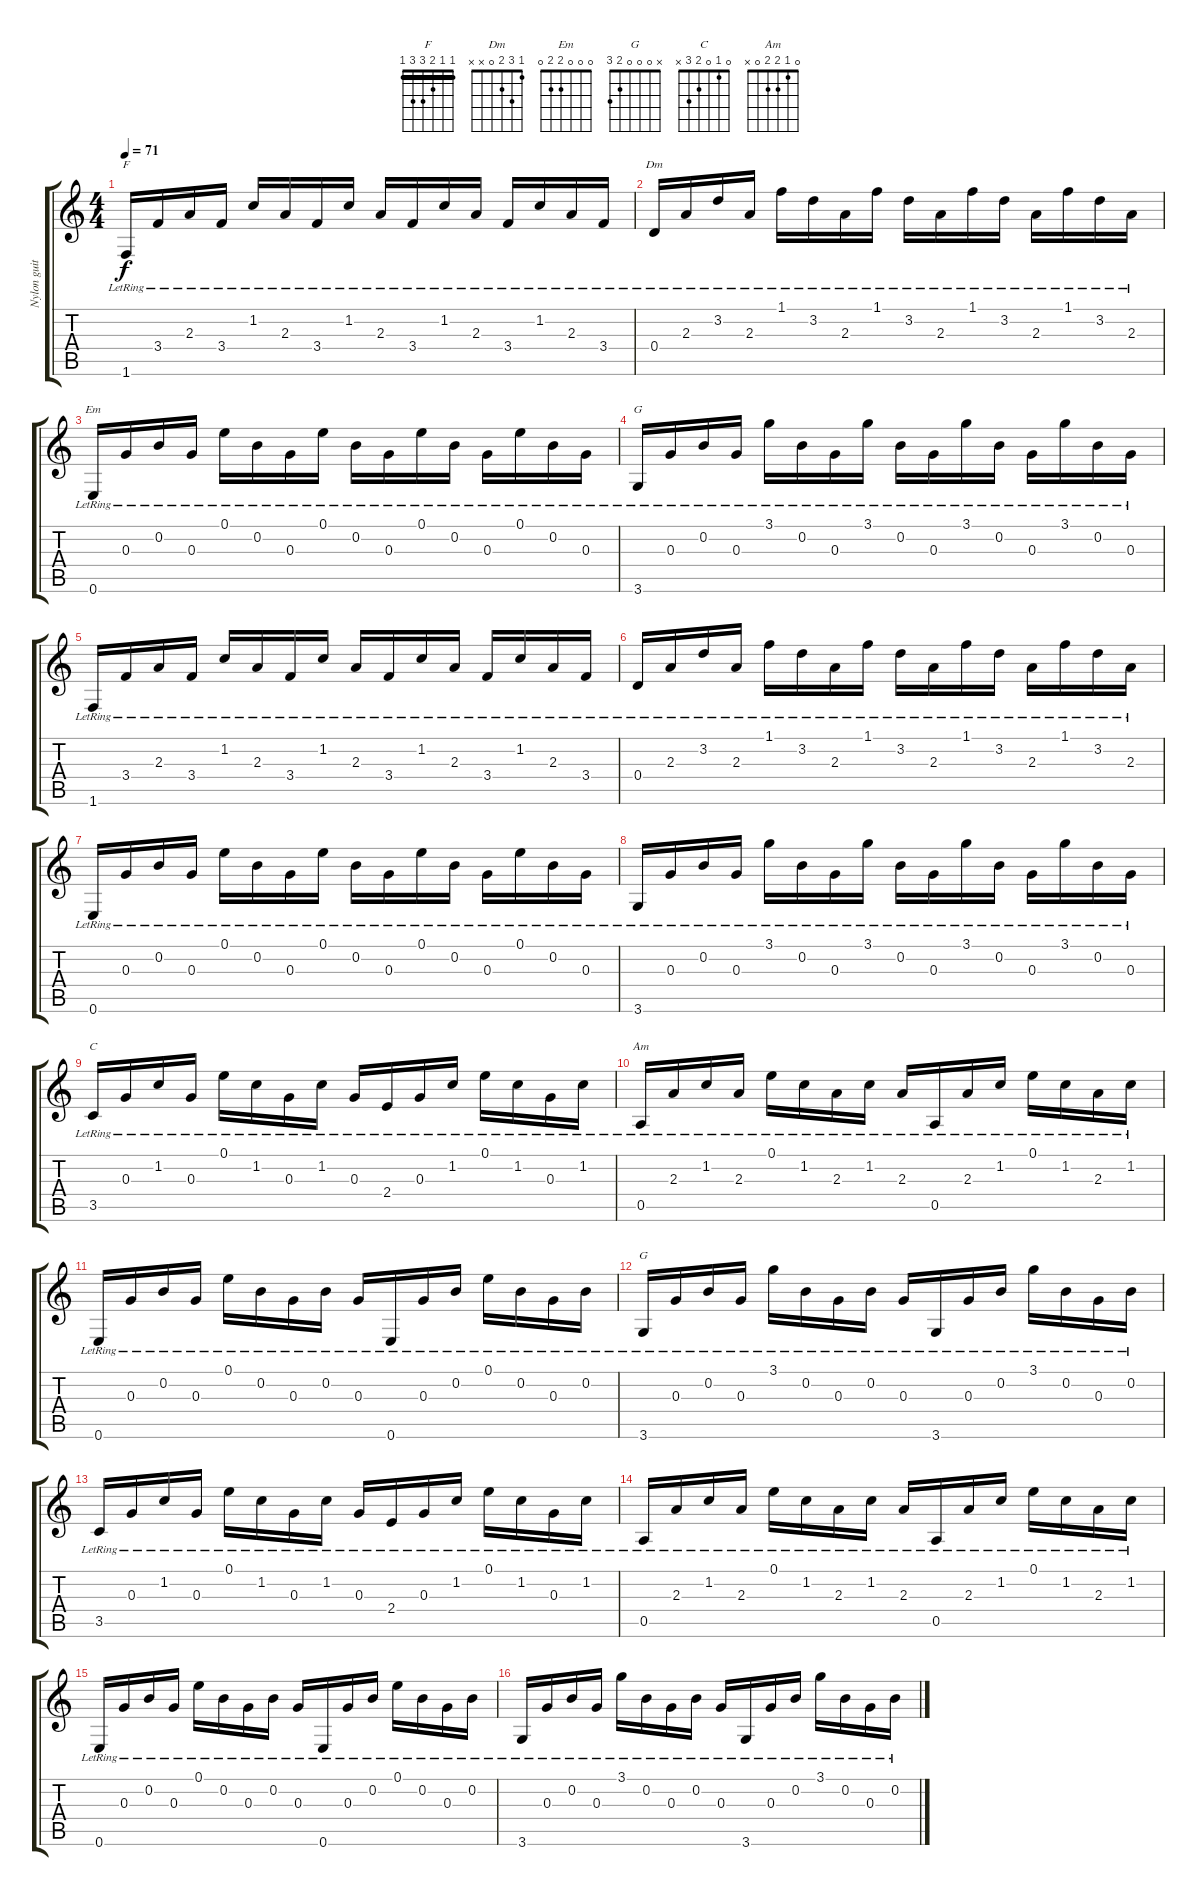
\track ("Nylon guitar" "Nylon guit") {instrument acousticguitarnylon}
\staff {score tabs}
\tuning (E4 B3 G3 D3 A2 E2) {hide}
\chord ("F" 1 1 2 3 3 1) {barre 1}
\chord ("Dm" 1 3 2 0 x x)
\chord ("Em" 0 0 0 2 2 0)
\chord ("G" 3 0 0 0 2 3)
\chord ("C" 0 1 0 2 3 x)
\chord ("Am" 0 1 2 2 0 x)
\chord ("G" x 0 0 0 2 3)
\ts (4 4)
\tempo 71
\clef g2
\ks c
1.6{lr}.16{ch "F" dy f} 3.4{lr}.16 2.3{lr}.16 3.4{lr}.16 1.2{lr}.16 2.3{lr}.16 3.4{lr}.16 1.2{lr}.16 2.3{lr}.16 3.4{lr}.16 1.2{lr}.16 2.3{lr}.16 3.4{lr}.16 1.2{lr}.16 2.3{lr}.16 3.4{lr}.16 |
0.4{lr}.16{ch "Dm"} 2.3{lr}.16 3.2{lr}.16 2.3{lr}.16 1.1{lr}.16 3.2{lr}.16 2.3{lr}.16 1.1{lr}.16 3.2{lr}.16 2.3{lr}.16 1.1{lr}.16 3.2{lr}.16 2.3{lr}.16 1.1{lr}.16 3.2{lr}.16 2.3{lr}.16 |
0.6{lr}.16{ch "Em"} 0.3{lr}.16 0.2{lr}.16 0.3{lr}.16 0.1{lr}.16 0.2{lr}.16 0.3{lr}.16 0.1{lr}.16 0.2{lr}.16 0.3{lr}.16 0.1{lr}.16 0.2{lr}.16 0.3{lr}.16 0.1{lr}.16 0.2{lr}.16 0.3{lr}.16 |
3.6{lr}.16{ch "G"} 0.3{lr}.16 0.2{lr}.16 0.3{lr}.16 3.1{lr}.16 0.2{lr}.16 0.3{lr}.16 3.1{lr}.16 0.2{lr}.16 0.3{lr}.16 3.1{lr}.16 0.2{lr}.16 0.3{lr}.16 3.1{lr}.16 0.2{lr}.16 0.3{lr}.16 |
1.6{lr}.16 3.4{lr}.16 2.3{lr}.16 3.4{lr}.16 1.2{lr}.16 2.3{lr}.16 3.4{lr}.16 1.2{lr}.16 2.3{lr}.16 3.4{lr}.16 1.2{lr}.16 2.3{lr}.16 3.4{lr}.16 1.2{lr}.16 2.3{lr}.16 3.4{lr}.16 |
0.4{lr}.16 2.3{lr}.16 3.2{lr}.16 2.3{lr}.16 1.1{lr}.16 3.2{lr}.16 2.3{lr}.16 1.1{lr}.16 3.2{lr}.16 2.3{lr}.16 1.1{lr}.16 3.2{lr}.16 2.3{lr}.16 1.1{lr}.16 3.2{lr}.16 2.3{lr}.16 |
0.6{lr}.16 0.3{lr}.16 0.2{lr}.16 0.3{lr}.16 0.1{lr}.16 0.2{lr}.16 0.3{lr}.16 0.1{lr}.16 0.2{lr}.16 0.3{lr}.16 0.1{lr}.16 0.2{lr}.16 0.3{lr}.16 0.1{lr}.16 0.2{lr}.16 0.3{lr}.16 |
3.6{lr}.16 0.3{lr}.16 0.2{lr}.16 0.3{lr}.16 3.1{lr}.16 0.2{lr}.16 0.3{lr}.16 3.1{lr}.16 0.2{lr}.16 0.3{lr}.16 3.1{lr}.16 0.2{lr}.16 0.3{lr}.16 3.1{lr}.16 0.2{lr}.16 0.3{lr}.16 |
3.5{lr}.16{ch "C"} 0.3{lr}.16 1.2{lr}.16 0.3{lr}.16 0.1{lr}.16 1.2{lr}.16 0.3{lr}.16 1.2{lr}.16 0.3{lr}.16 2.4{lr}.16 0.3{lr}.16 1.2{lr}.16 0.1{lr}.16 1.2{lr}.16 0.3{lr}.16 1.2{lr}.16 |
0.5{lr}.16{ch "Am"} 2.3{lr}.16 1.2{lr}.16 2.3{lr}.16 0.1{lr}.16 1.2{lr}.16 2.3{lr}.16 1.2{lr}.16 2.3{lr}.16 0.5{lr}.16 2.3{lr}.16 1.2{lr}.16 0.1{lr}.16 1.2{lr}.16 2.3{lr}.16 1.2{lr}.16 |
0.6{lr}.16 0.3{lr}.16 0.2{lr}.16 0.3{lr}.16 0.1{lr}.16 0.2{lr}.16 0.3{lr}.16 0.2{lr}.16 0.3{lr}.16 0.6{lr}.16 0.3{lr}.16 0.2{lr}.16 0.1{lr}.16 0.2{lr}.16 0.3{lr}.16 0.2{lr}.16 |
3.6{lr}.16{ch "G"} 0.3{lr}.16 0.2{lr}.16 0.3{lr}.16 3.1{lr}.16 0.2{lr}.16 0.3{lr}.16 0.2{lr}.16 0.3{lr}.16 3.6{lr}.16 0.3{lr}.16 0.2{lr}.16 3.1{lr}.16 0.2{lr}.16 0.3{lr}.16 0.2{lr}.16 |
3.5{lr}.16 0.3{lr}.16 1.2{lr}.16 0.3{lr}.16 0.1{lr}.16 1.2{lr}.16 0.3{lr}.16 1.2{lr}.16 0.3{lr}.16 2.4{lr}.16 0.3{lr}.16 1.2{lr}.16 0.1{lr}.16 1.2{lr}.16 0.3{lr}.16 1.2{lr}.16 |
0.5{lr}.16 2.3{lr}.16 1.2{lr}.16 2.3{lr}.16 0.1{lr}.16 1.2{lr}.16 2.3{lr}.16 1.2{lr}.16 2.3{lr}.16 0.5{lr}.16 2.3{lr}.16 1.2{lr}.16 0.1{lr}.16 1.2{lr}.16 2.3{lr}.16 1.2{lr}.16 |
0.6{lr}.16 0.3{lr}.16 0.2{lr}.16 0.3{lr}.16 0.1{lr}.16 0.2{lr}.16 0.3{lr}.16 0.2{lr}.16 0.3{lr}.16 0.6{lr}.16 0.3{lr}.16 0.2{lr}.16 0.1{lr}.16 0.2{lr}.16 0.3{lr}.16 0.2{lr}.16 |
3.6{lr}.16 0.3{lr}.16 0.2{lr}.16 0.3{lr}.16 3.1{lr}.16 0.2{lr}.16 0.3{lr}.16 0.2{lr}.16 0.3{lr}.16 3.6{lr}.16 0.3{lr}.16 0.2{lr}.16 3.1{lr}.16 0.2{lr}.16 0.3{lr}.16 0.2{lr}.16
